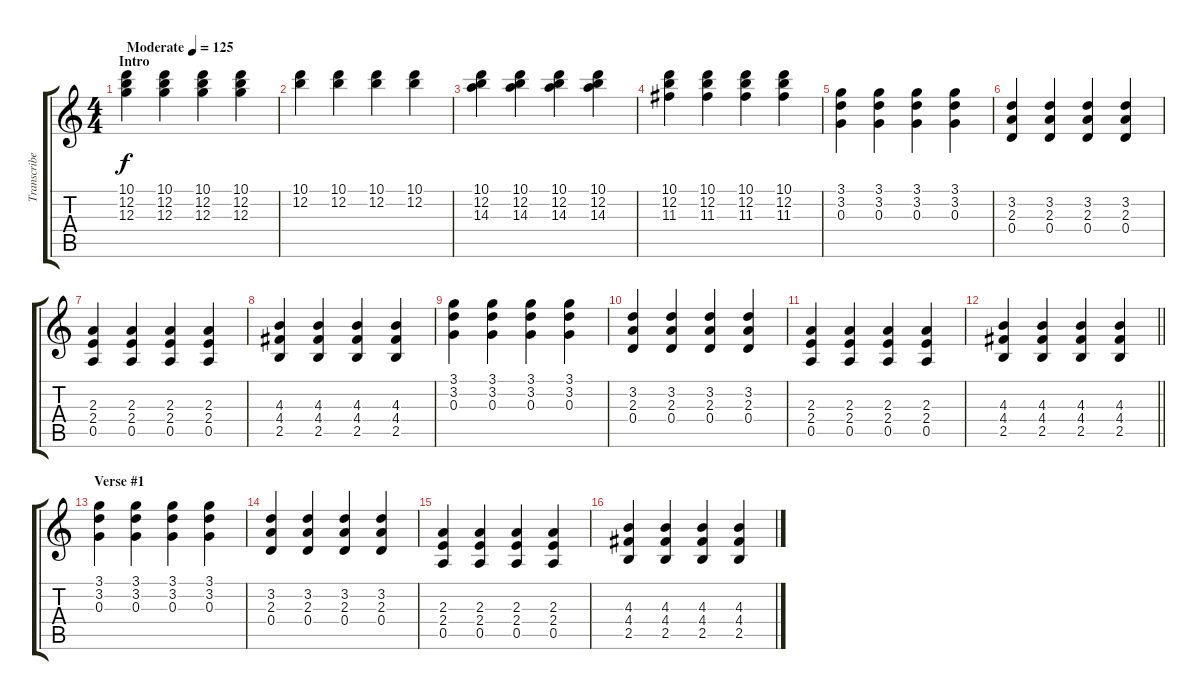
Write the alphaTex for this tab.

\track ("Transcribed Guitar" "Transcribe") {mute instrument acousticguitarsteel}
\staff {score tabs}
\tuning (E4 B3 G3 D3 A2 E2) {hide}
\ts (4 4)
\section ("" "Intro")
\tempo (125 "Moderate")
\clef g2
\ks c
(10.1 12.2 12.3).4{dy f instrument acousticguitarsteel} (10.1 12.2 12.3).4 (10.1 12.2 12.3).4 (10.1 12.2 12.3).4 |
(10.1 12.2).4 (10.1 12.2).4 (10.1 12.2).4 (10.1 12.2).4 |
(10.1 12.2 14.3).4 (10.1 12.2 14.3).4 (10.1 12.2 14.3).4 (10.1 12.2 14.3).4 |
(10.1 12.2 11.3).4 (10.1 12.2 11.3).4 (10.1 12.2 11.3).4 (10.1 12.2 11.3).4 |
(3.1 3.2 0.3).4 (3.1 3.2 0.3).4 (3.1 3.2 0.3).4 (3.1 3.2 0.3).4 |
(3.2 2.3 0.4).4 (3.2 2.3 0.4).4 (3.2 2.3 0.4).4 (3.2 2.3 0.4).4 |
(2.3 2.4 0.5).4 (2.3 2.4 0.5).4 (2.3 2.4 0.5).4 (2.3 2.4 0.5).4 |
(4.3 4.4 2.5).4 (4.3 4.4 2.5).4 (4.3 4.4 2.5).4 (4.3 4.4 2.5).4 |
(3.1 3.2 0.3).4 (3.1 3.2 0.3).4 (3.1 3.2 0.3).4 (3.1 3.2 0.3).4 |
(3.2 2.3 0.4).4 (3.2 2.3 0.4).4 (3.2 2.3 0.4).4 (3.2 2.3 0.4).4 |
(2.3 2.4 0.5).4 (2.3 2.4 0.5).4 (2.3 2.4 0.5).4 (2.3 2.4 0.5).4 |
\barLineRight lightlight
(4.3 4.4 2.5).4 (4.3 4.4 2.5).4 (4.3 4.4 2.5).4 (4.3 4.4 2.5).4 |
\section ("" "Verse #1")
(3.1 3.2 0.3).4 (3.1 3.2 0.3).4 (3.1 3.2 0.3).4 (3.1 3.2 0.3).4 |
(3.2 2.3 0.4).4 (3.2 2.3 0.4).4 (3.2 2.3 0.4).4 (3.2 2.3 0.4).4 |
(2.3 2.4 0.5).4 (2.3 2.4 0.5).4 (2.3 2.4 0.5).4 (2.3 2.4 0.5).4 |
(4.3 4.4 2.5).4 (4.3 4.4 2.5).4 (4.3 4.4 2.5).4 (4.3 4.4 2.5).4
